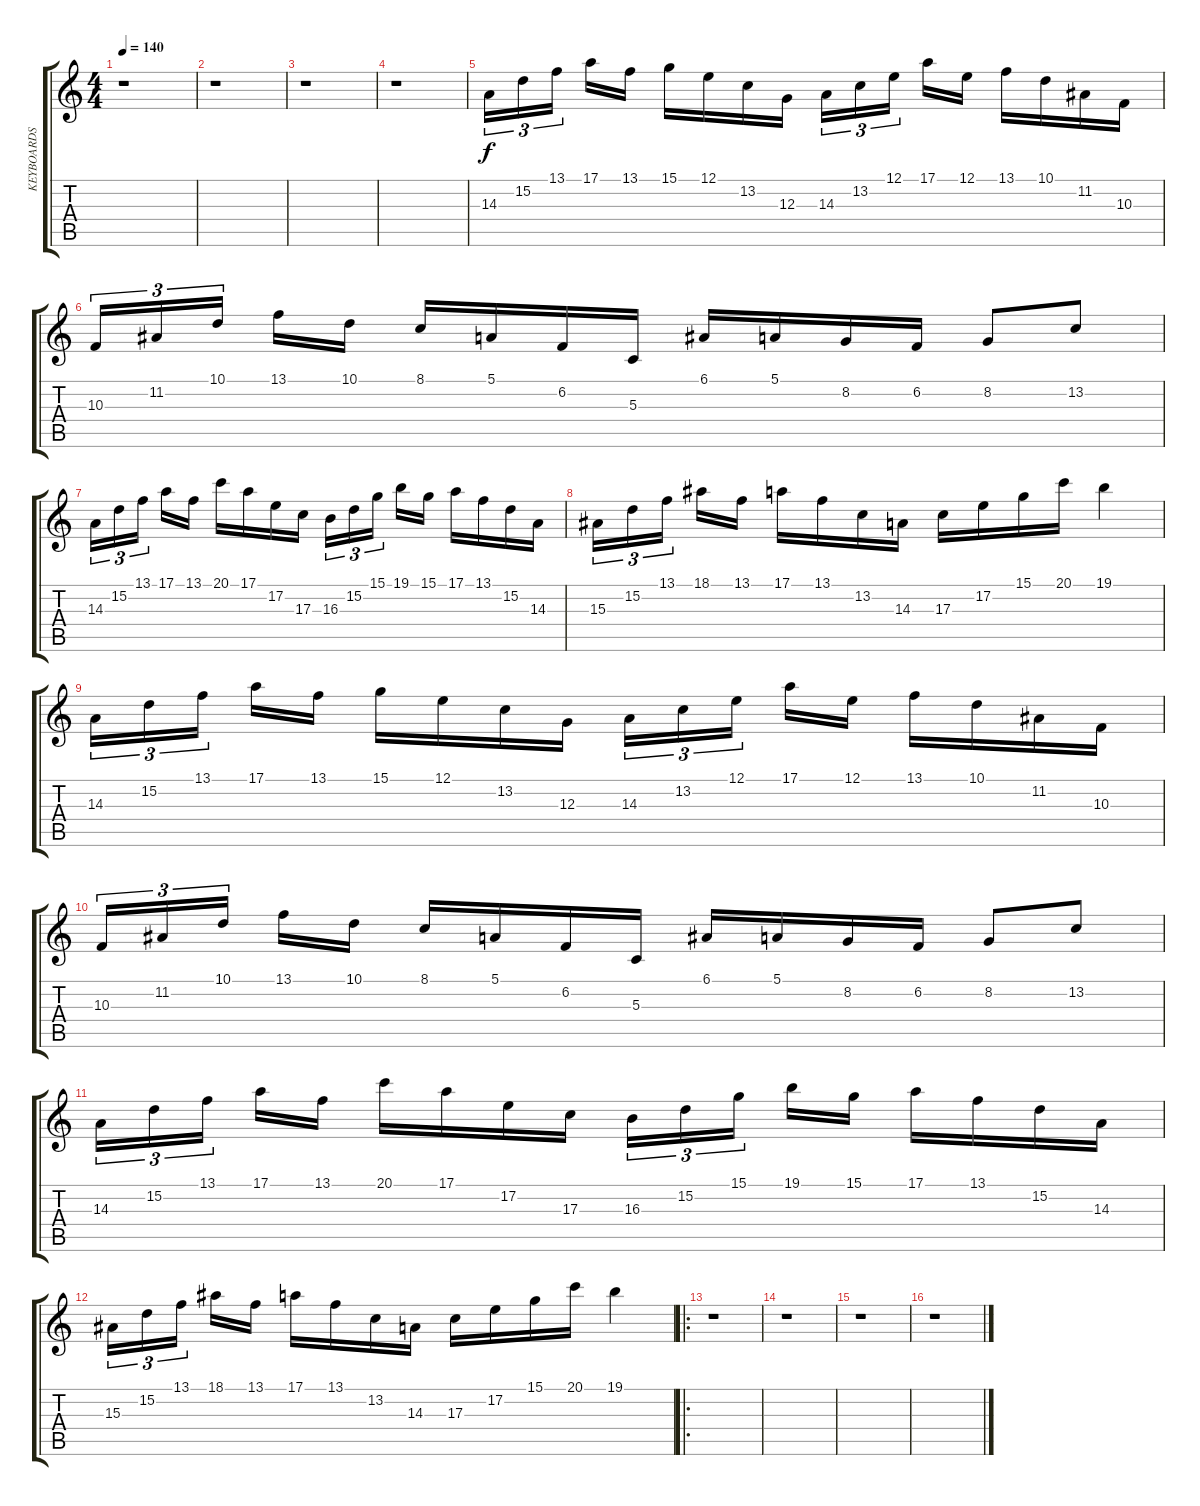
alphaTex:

\track ("KEYBOARDS 2" "KEYBOARDS ") {instrument harpsichord}
\staff {score tabs}
\tuning (E4 B3 G3 D3 A2 E2) {hide}
\ts (4 4)
\tempo 140
\clef g2
\ks c
r.1{dy f} |
r.1 |
r.1 |
r.1 |
14.3.16{tu (3 2)} 15.2.16{tu (3 2)} 13.1.16{tu (3 2)} 17.1.16 13.1.16 15.1.16 12.1.16 13.2.16 12.3.16 14.3.16{tu (3 2)} 13.2.16{tu (3 2)} 12.1.16{tu (3 2)} 17.1.16 12.1.16 13.1.16 10.1.16 11.2.16 10.3.16 |
10.3.16{tu (3 2)} 11.2.16{tu (3 2)} 10.1.16{tu (3 2)} 13.1.16 10.1.16 8.1.16 5.1.16 6.2.16 5.3.16 6.1.16 5.1.16 8.2.16 6.2.16 8.2.8 13.2.8 |
14.3.16{tu (3 2)} 15.2.16{tu (3 2)} 13.1.16{tu (3 2)} 17.1.16 13.1.16 20.1.16 17.1.16 17.2.16 17.3.16 16.3.16{tu (3 2)} 15.2.16{tu (3 2)} 15.1.16{tu (3 2)} 19.1.16 15.1.16 17.1.16 13.1.16 15.2.16 14.3.16 |
15.3.16{tu (3 2)} 15.2.16{tu (3 2)} 13.1.16{tu (3 2)} 18.1.16 13.1.16 17.1.16 13.1.16 13.2.16 14.3.16 17.3.16 17.2.16 15.1.16 20.1.16 19.1.4 |
14.3.16{tu (3 2)} 15.2.16{tu (3 2)} 13.1.16{tu (3 2)} 17.1.16 13.1.16 15.1.16 12.1.16 13.2.16 12.3.16 14.3.16{tu (3 2)} 13.2.16{tu (3 2)} 12.1.16{tu (3 2)} 17.1.16 12.1.16 13.1.16 10.1.16 11.2.16 10.3.16 |
10.3.16{tu (3 2)} 11.2.16{tu (3 2)} 10.1.16{tu (3 2)} 13.1.16 10.1.16 8.1.16 5.1.16 6.2.16 5.3.16 6.1.16 5.1.16 8.2.16 6.2.16 8.2.8 13.2.8 |
14.3.16{tu (3 2)} 15.2.16{tu (3 2)} 13.1.16{tu (3 2)} 17.1.16 13.1.16 20.1.16 17.1.16 17.2.16 17.3.16 16.3.16{tu (3 2)} 15.2.16{tu (3 2)} 15.1.16{tu (3 2)} 19.1.16 15.1.16 17.1.16 13.1.16 15.2.16 14.3.16 |
15.3.16{tu (3 2)} 15.2.16{tu (3 2)} 13.1.16{tu (3 2)} 18.1.16 13.1.16 17.1.16 13.1.16 13.2.16 14.3.16 17.3.16 17.2.16 15.1.16 20.1.16 19.1.4 |
\ro
r.1 |
r.1 |
r.1 |
r.1
